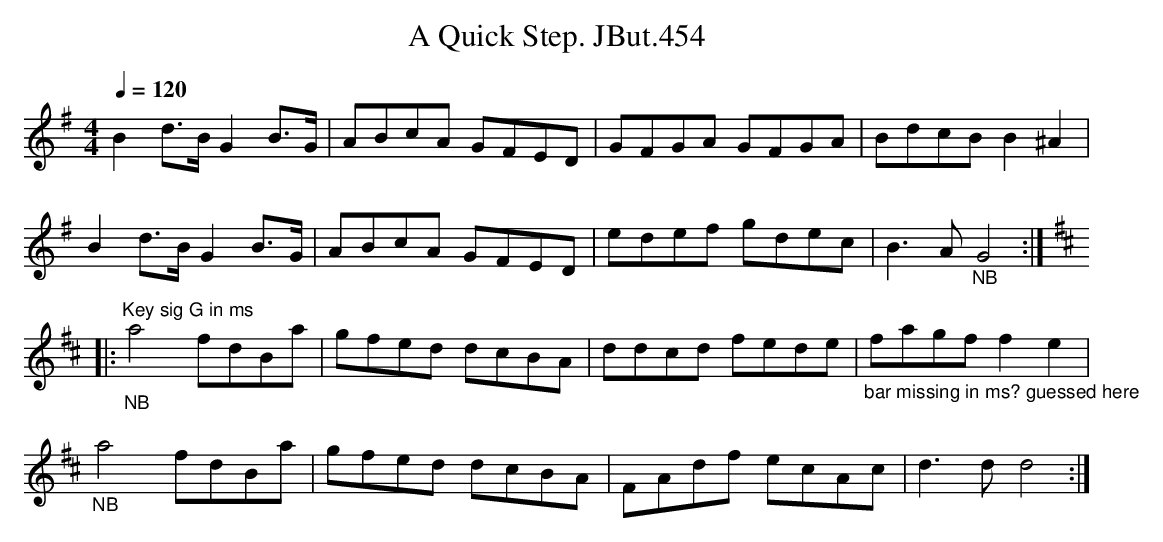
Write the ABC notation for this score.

X:1
T:Quick Step. JBut.454, A
M:4/4
L:1/8
Q:1/4=120
K:G
B2 d>B G2 B>G|ABcA GFED|GFGA GFGA|BdcB B2 ^A2|
B2 d>B G2 B>G|ABcA GFED|edef gdec|B3 A "_NB"G4:|
K:D
|:"^Key sig G in ms""_NB"a4 fdBa|gfed dcBA|ddcd fede|"_bar missing in ms? guessed here"fagf f2e2|
"_NB"a4 fdBa|gfed dcBA|FAdf ecAc|d3 d d4:|
